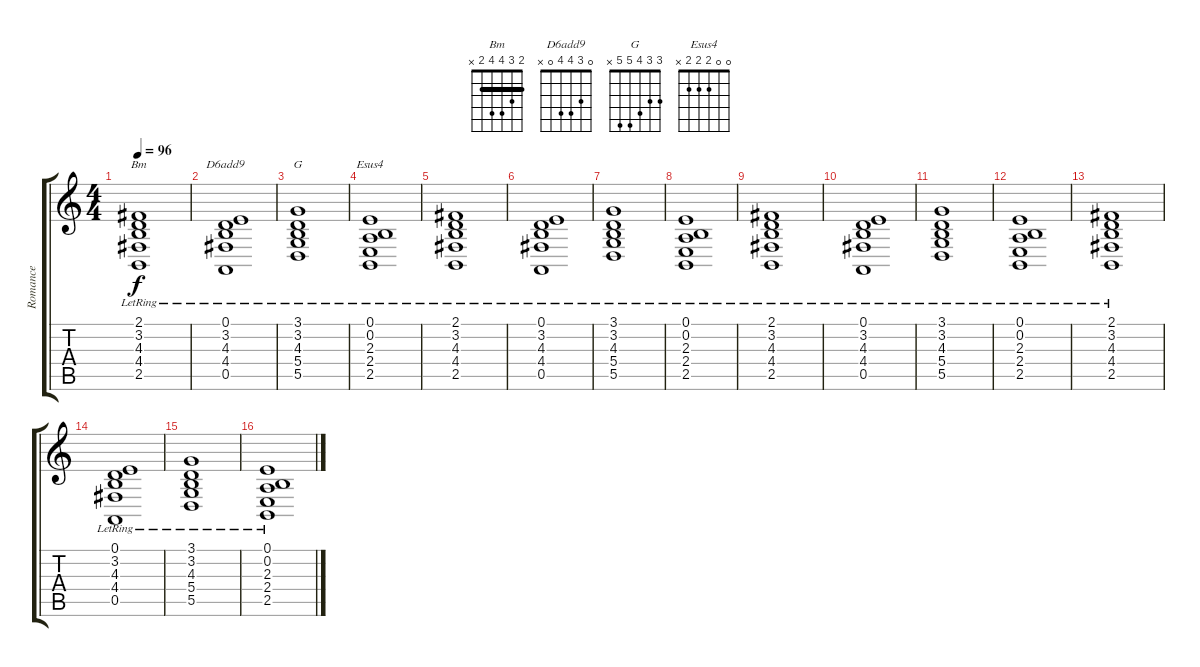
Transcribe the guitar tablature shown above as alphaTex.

\track ("Romance" "Romance") {instrument stringensemble1}
\staff {score tabs}
\tuning (E4 B3 G3 D3 A2 E2) {hide}
\chord ("Bm" 2 3 4 4 2 x) {barre 2}
\chord ("D6add9" 0 3 4 4 0 x)
\chord ("G" 3 3 4 5 5 x)
\chord ("Esus4" 0 0 2 2 2 x)
\ts (4 4)
\tempo 96
\clef g2
\ks c
(2.1{lr} 3.2{lr} 4.3{lr} 4.4{lr} 2.5{lr}).1{ch "Bm" dy f instrument stringensemble1} |
(0.1{lr} 3.2{lr} 4.3{lr} 4.4{lr} 0.5{lr}).1{ch "D6add9"} |
(3.1{lr} 3.2{lr} 4.3{lr} 5.4{lr} 5.5{lr}).1{ch "G"} |
(0.1{lr} 0.2{lr} 2.3{lr} 2.4{lr} 2.5{lr}).1{ch "Esus4"} |
(2.1{lr} 3.2{lr} 4.3{lr} 4.4{lr} 2.5{lr}).1 |
(0.1{lr} 3.2{lr} 4.3{lr} 4.4{lr} 0.5{lr}).1 |
(3.1{lr} 3.2{lr} 4.3{lr} 5.4{lr} 5.5{lr}).1 |
(0.1{lr} 0.2{lr} 2.3{lr} 2.4{lr} 2.5{lr}).1 |
(2.1{lr} 3.2{lr} 4.3{lr} 4.4{lr} 2.5{lr}).1 |
(0.1{lr} 3.2{lr} 4.3{lr} 4.4{lr} 0.5{lr}).1 |
(3.1{lr} 3.2{lr} 4.3{lr} 5.4{lr} 5.5{lr}).1 |
(0.1{lr} 0.2{lr} 2.3{lr} 2.4{lr} 2.5{lr}).1 |
(2.1{lr} 3.2{lr} 4.3{lr} 4.4{lr} 2.5{lr}).1 |
(0.1{lr} 3.2{lr} 4.3{lr} 4.4{lr} 0.5{lr}).1 |
(3.1{lr} 3.2{lr} 4.3{lr} 5.4{lr} 5.5{lr}).1 |
(0.1{lr} 0.2{lr} 2.3{lr} 2.4{lr} 2.5{lr}).1
